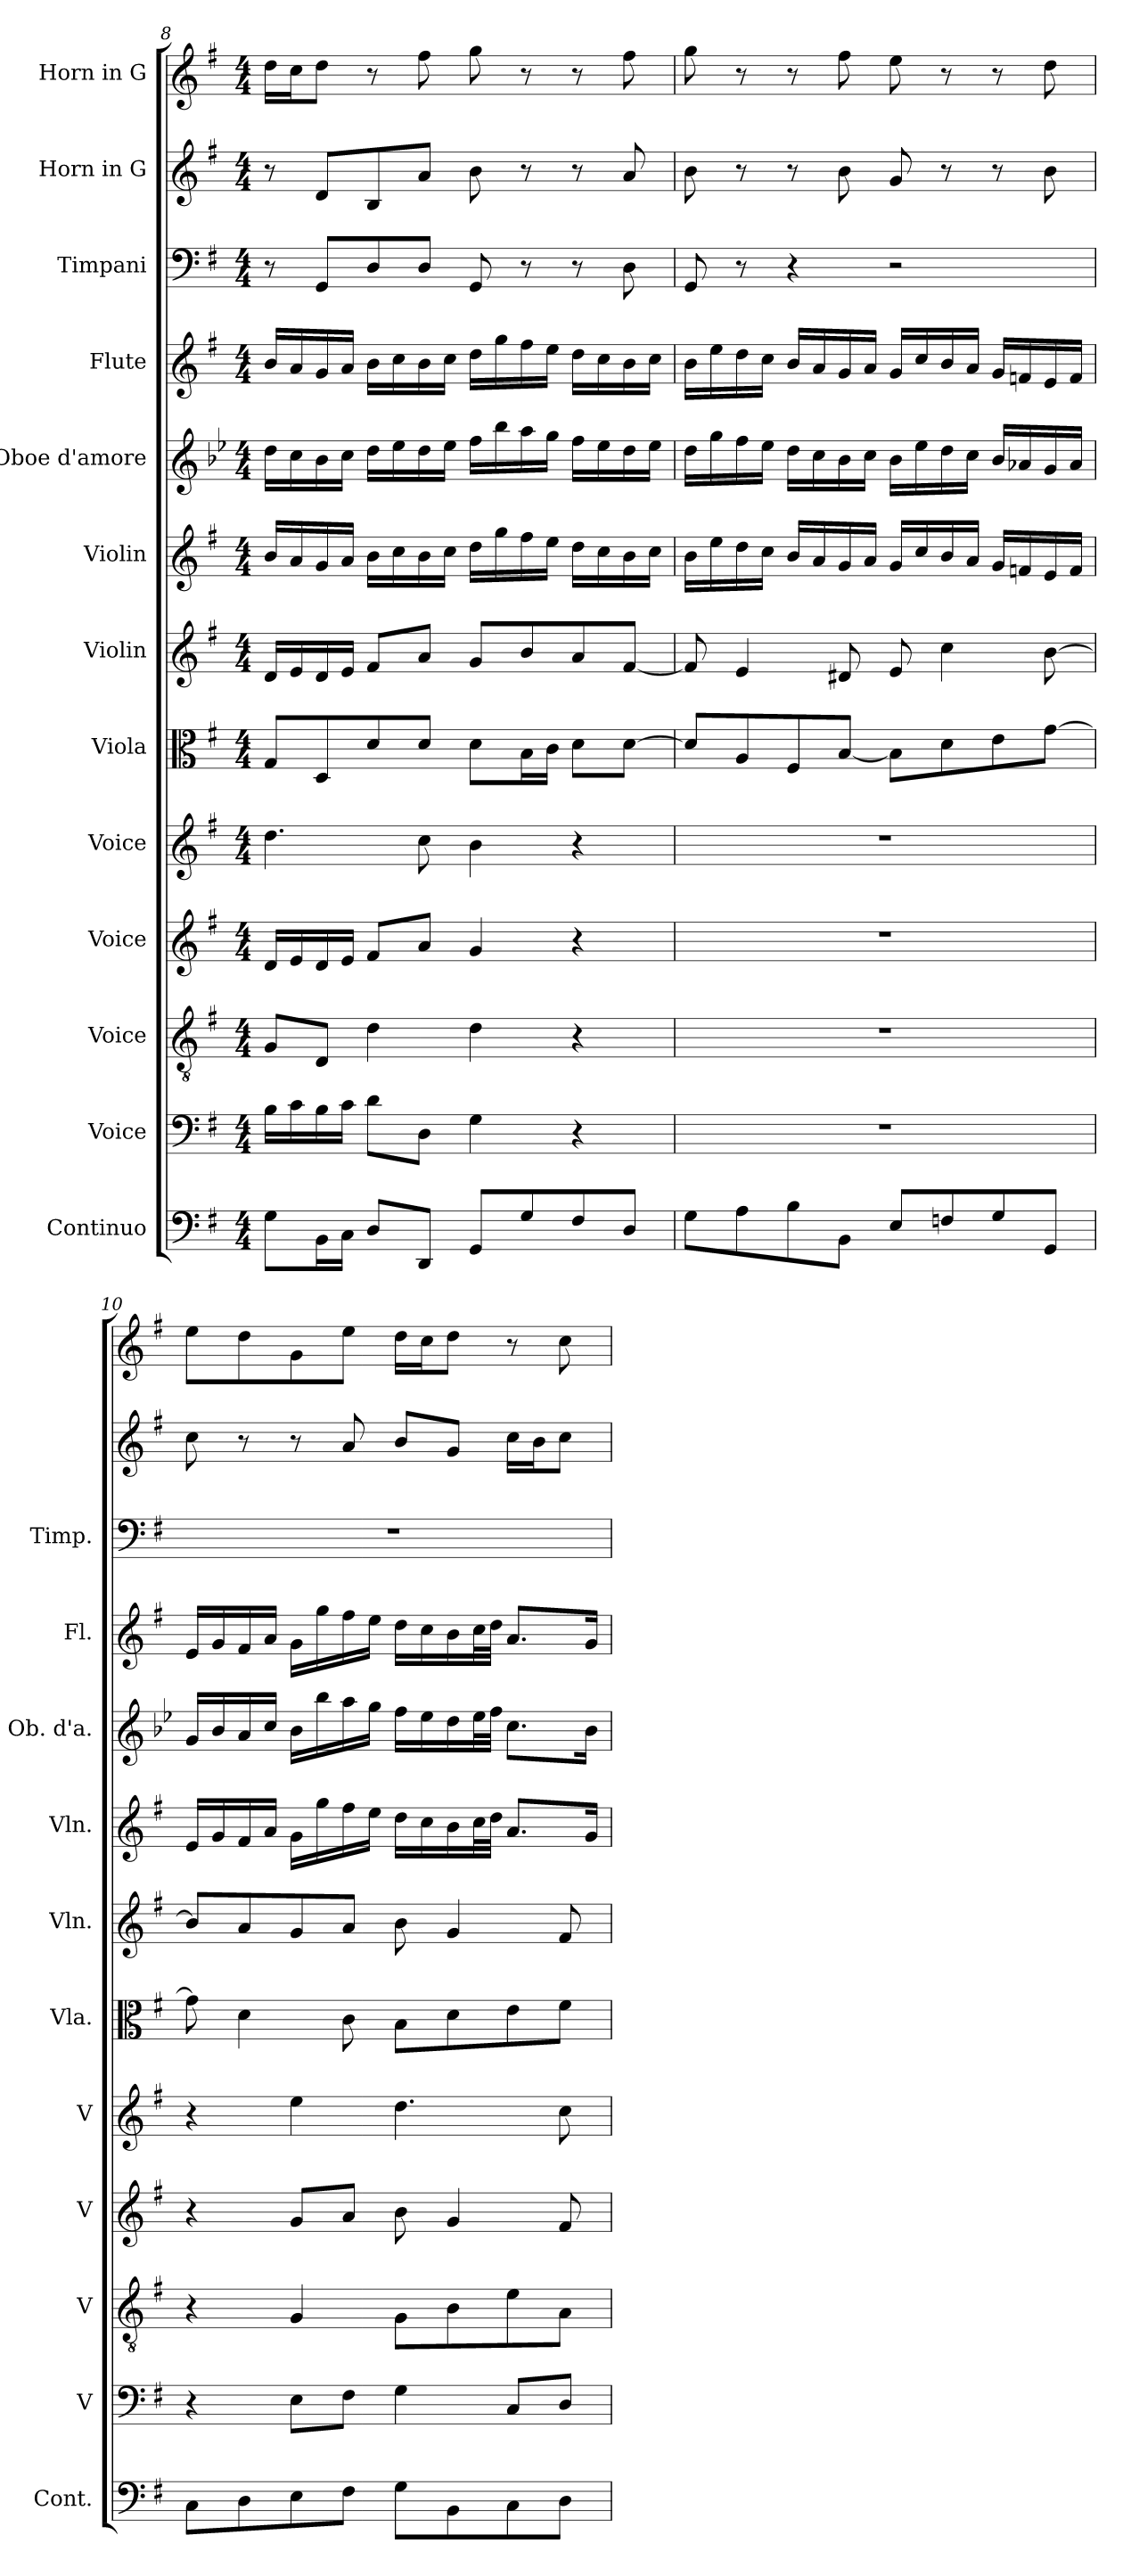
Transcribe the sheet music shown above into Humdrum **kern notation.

**kern	**kern	**kern	**kern	**kern	**kern	**kern	**kern	**kern	**kern	**kern	**kern	**kern
*part13	*part12	*part11	*part10	*part9	*part8	*part7	*part6	*part5	*part4	*part3	*part2	*part1
*staff13	*staff12	*staff11	*staff10	*staff9	*staff8	*staff7	*staff6	*staff5	*staff4	*staff3	*staff2	*staff1
*I"Continuo	*I"Voice	*I"Voice	*I"Voice	*I"Voice	*I"Viola	*I"Violin	*I"Violin	*I"Oboe d'amore	*I"Flute	*I"Timpani	*I"Horn in G	*I"Horn in G
*I'Cont.	*I'V	*I'V	*I'V	*I'V	*I'Vla.	*I'Vln.	*I'Vln.	*I'Ob. d'a.	*I'Fl.	*I'Timp.	*	*
*clefF4	*clefF4	*clefGv2	*clefG2	*clefG2	*clefC3	*clefG2	*clefG2	*clefG2	*clefG2	*clefF4	*clefG2	*clefG2
*	*	*	*	*	*	*	*	*ITrd2c3	*	*	*	*
*k[f#]	*k[f#]	*k[f#]	*k[f#]	*k[f#]	*k[f#]	*k[f#]	*k[f#]	*k[f#]	*k[f#]	*k[f#]	*k[f#]	*k[f#]
*M4/4	*M4/4	*M4/4	*M4/4	*M4/4	*M4/4	*M4/4	*M4/4	*M4/4	*M4/4	*M4/4	*M4/4	*M4/4
=8	=8	=8	=8	=8	=8	=8	=8	=8	=8	=8	=8	=8
8GL	16BLL	8GL	16dLL	4.dd	8GL	16dLL	16bLL	16bLL	16bLL	8r	8r	16ddLL
.	16c	.	16e	.	.	16e	16a	16a	16a	.	.	16ccJ
16BBL	16B	8DJ	16d	.	8D	16d	16g	16g	16g	8GGL	8dL	8ddJ
16CJJ	16cJJ	.	16eJJ	.	.	16eJJ	16aJJ	16aJJ	16aJJ	.	.	.
8DL	8dL	4d	8f#L	.	8d	8f#L	16bLL	16bLL	16bLL	8D	8B	8r
.	.	.	.	.	.	.	16cc	16cc	16cc	.	.	.
8DDJ	8DJ	.	8aJ	8cc	8dJ	8aJ	16b	16b	16b	8DJ	8aJ	8ff#
.	.	.	.	.	.	.	16ccJJ	16ccJJ	16ccJJ	.	.	.
8GGL	4G	4d	4g	4b	8dL	8gL	16ddLL	16ddLL	16ddLL	8GG	8b	8gg
.	.	.	.	.	.	.	16gg	16gg	16gg	.	.	.
8G	.	.	.	.	16BL	8b	16ff#	16ff#	16ff#	8r	8r	8r
.	.	.	.	.	16cJJ	.	16eeJJ	16eeJJ	16eeJJ	.	.	.
8F#	4r	4r	4r	4r	8dL	8a	16ddLL	16ddLL	16ddLL	8r	8r	8r
.	.	.	.	.	.	.	16cc	16cc	16cc	.	.	.
8DJ	.	.	.	.	[8dJ	[8f#J	16b	16b	16b	8D	8a	8ff#
.	.	.	.	.	.	.	16ccJJ	16ccJJ	16ccJJ	.	.	.
=9	=9	=9	=9	=9	=9	=9	=9	=9	=9	=9	=9	=9
8GL	1r	1r	1r	1r	8dL]	8f#]	16bLL	16bLL	16bLL	8GG	8b	8gg
.	.	.	.	.	.	.	16ee	16ee	16ee	.	.	.
8A	.	.	.	.	8A	4e	16dd	16dd	16dd	8r	8r	8r
.	.	.	.	.	.	.	16ccJJ	16ccJJ	16ccJJ	.	.	.
8B	.	.	.	.	8F#	.	16bLL	16bLL	16bLL	4r	8r	8r
.	.	.	.	.	.	.	16a	16a	16a	.	.	.
8BBJ	.	.	.	.	[8BJ	8d#X	16g	16g	16g	.	8b	8ff#
.	.	.	.	.	.	.	16aJJ	16aJJ	16aJJ	.	.	.
8EL	.	.	.	.	8BL]	8e	16gLL	16gLL	16gLL	2r	8g	8ee
.	.	.	.	.	.	.	16cc	16cc	16cc	.	.	.
8Fn	.	.	.	.	8d	4cc	16b	16b	16b	.	8r	8r
.	.	.	.	.	.	.	16aJJ	16aJJ	16aJJ	.	.	.
8G	.	.	.	.	8e	.	16gLL	16gLL	16gLL	.	8r	8r
.	.	.	.	.	.	.	16fn	16fn	16fn	.	.	.
8GGJ	.	.	.	.	[8gJ	[8b	16e	16e	16e	.	8b	8dd
.	.	.	.	.	.	.	16fJJ	16fJJ	16fJJ	.	.	.
=10	=10	=10	=10	=10	=10	=10	=10	=10	=10	=10	=10	=10
8CL	4r	4r	4r	4r	8g]	8bL]	16eLL	16eLL	16eLL	1r	8cc	8eeL
.	.	.	.	.	.	.	16g	16g	16g	.	.	.
8D	.	.	.	.	4d	8a	16f#	16f#	16f#	.	8r	8dd
.	.	.	.	.	.	.	16aJJ	16aJJ	16aJJ	.	.	.
8E	8EL	4G	8gL	4ee	.	8g	16gLL	16gLL	16gLL	.	8r	8g
.	.	.	.	.	.	.	16gg	16gg	16gg	.	.	.
8F#J	8F#J	.	8aJ	.	8c	8aJ	16ff#	16ff#	16ff#	.	8a	8eeJ
.	.	.	.	.	.	.	16eeJJ	16eeJJ	16eeJJ	.	.	.
8GL	4G	8GL	8b	4.dd	8BL	8b	16ddLL	16ddLL	16ddLL	.	8bL	16ddLL
.	.	.	.	.	.	.	16cc	16cc	16cc	.	.	16ccJ
8BB	.	8B	4g	.	8d	4g	16b	16b	16b	.	8gJ	8ddJ
.	.	.	.	.	.	.	32ccL	32ccL	32ccL	.	.	.
.	.	.	.	.	.	.	32ddJJJ	32ddJJJ	32ddJJJ	.	.	.
8C	8CL	8e	.	.	8e	.	8.aL	8.aL	8.aL	.	16ccLL	8r
.	.	.	.	.	.	.	.	.	.	.	16bJ	.
8DJ	8DJ	8AJ	8f#	8cc	8f#J	8f#	.	.	.	.	8ccJ	8cc
.	.	.	.	.	.	.	16gJk	16gJk	16gJk	.	.	.
=	=	=	=	=	=	=	=	=	=	=	=	=
*-	*-	*-	*-	*-	*-	*-	*-	*-	*-	*-	*-	*-
